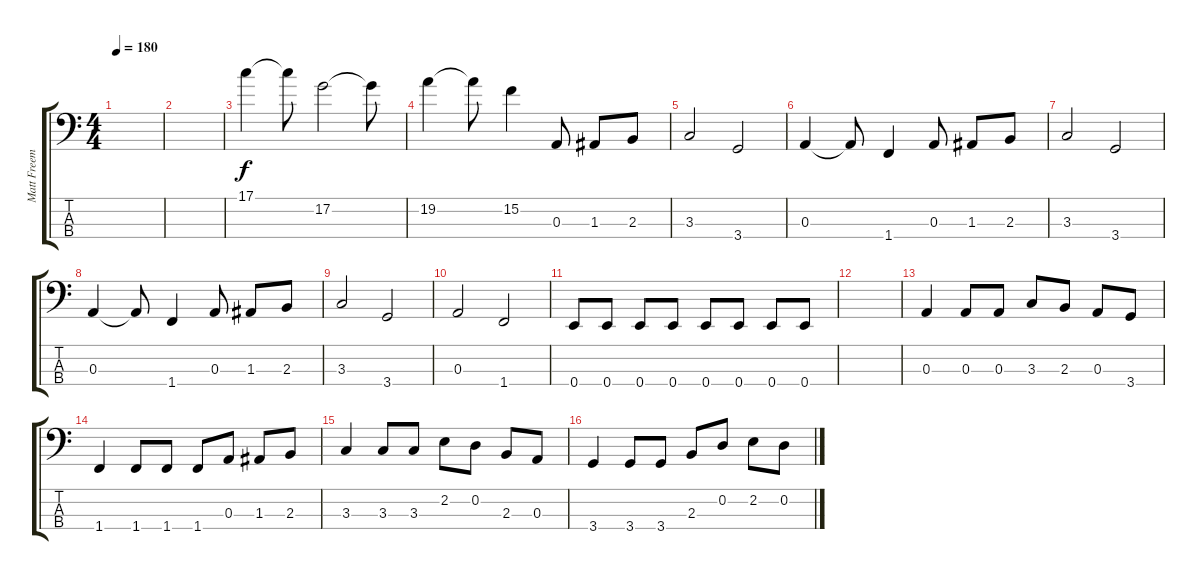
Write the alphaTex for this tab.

\track ("Matt Freeman" "Matt Freem") {instrument electricbasspick}
\staff {score tabs}
\tuning (G2 D2 A1 E1) {hide}
\ts (4 4)
\tempo 180
\clef f4
\ks c
|
|
17.1.4 17.1{t}.8 17.2.2 17.2{t}.8 |
19.2.4 19.2{t}.8 15.2.4 0.3.8 1.3.8 2.3.8 |
3.3.2 3.4.2 |
0.3.4 0.3{t}.8 1.4.4 0.3.8 1.3.8 2.3.8 |
3.3.2 3.4.2 |
0.3.4 0.3{t}.8 1.4.4 0.3.8 1.3.8 2.3.8 |
3.3.2 3.4.2 |
0.3.2 1.4.2 |
0.4.8 0.4.8 0.4.8 0.4.8 0.4.8 0.4.8 0.4.8 0.4.8 |
|
0.3.4 0.3.8 0.3.8 3.3.8 2.3.8 0.3.8 3.4.8 |
1.4.4 1.4.8 1.4.8 1.4.8 0.3.8 1.3.8 2.3.8 |
3.3.4 3.3.8 3.3.8 2.2.8 0.2.8 2.3.8 0.3.8 |
3.4.4 3.4.8 3.4.8 2.3.8 0.2.8 2.2.8 0.2.8
